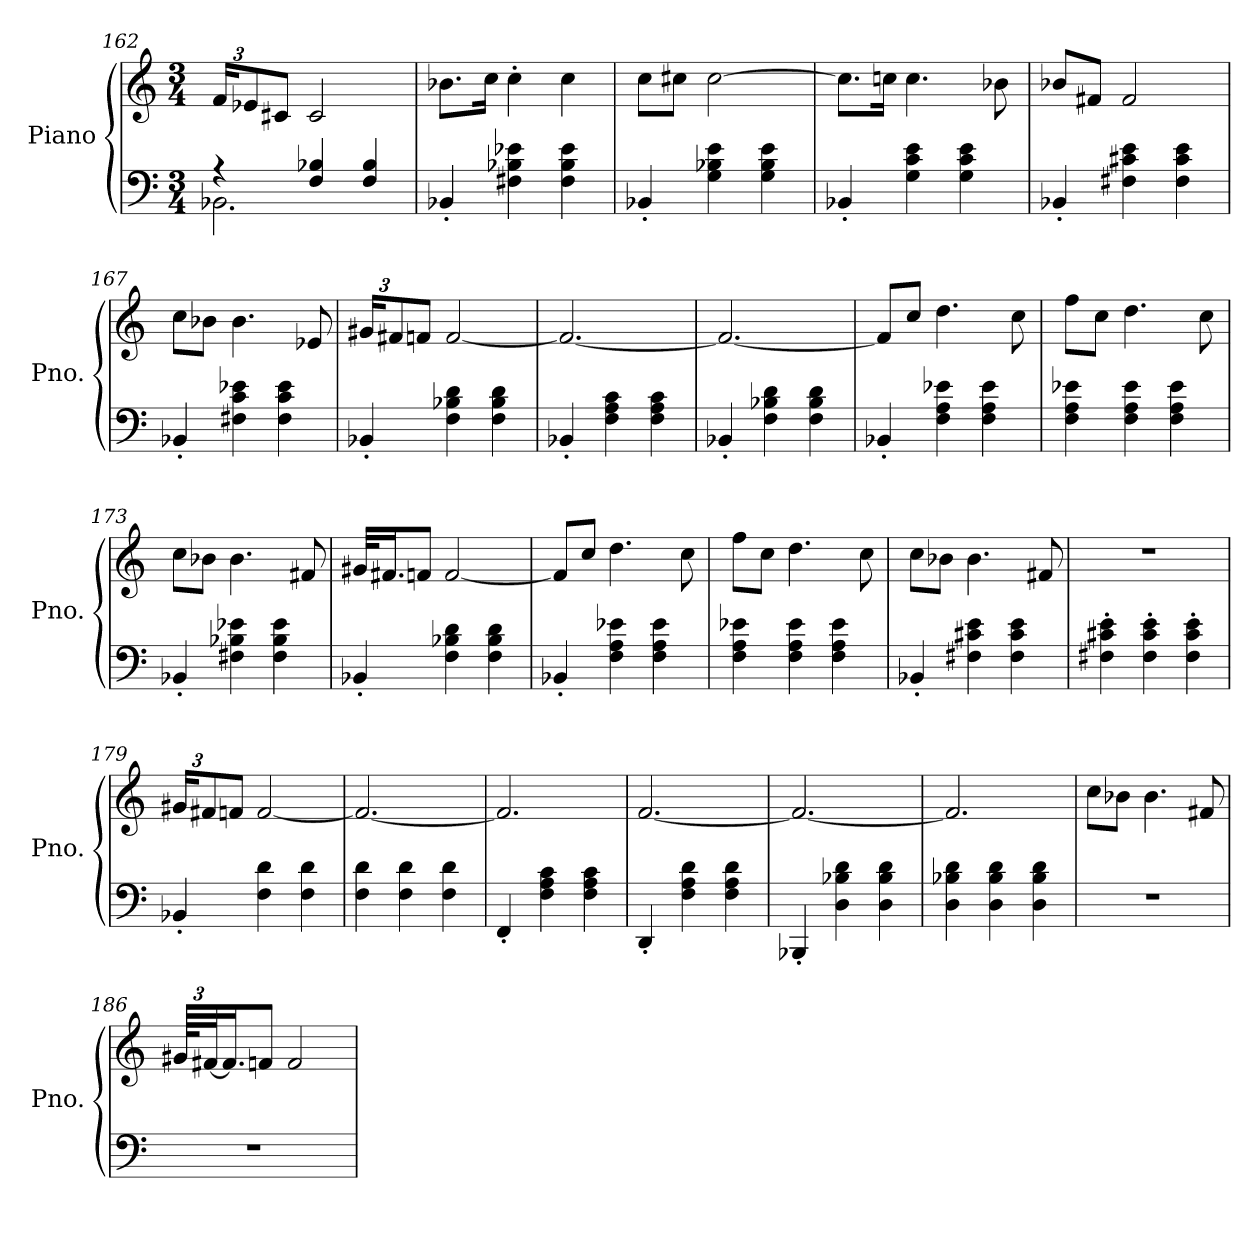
**kern	**kern
*part1	*part1
*staff2	*staff1
*I"Piano	*
*I'Pno.	*
*clefF4	*clefG2
*k[]	*k[]
*M3/4	*M3/4
=162	=162
*^	*
*	*	*Xbrackettup
4r	2.BB-X\	24f/KL
.	.	12e-X/
.	.	8c#X/J
4F/ 4B-X/	.	2c#/
4F/ 4B-/	.	.
*v	*v	*
=163	=163
4BB-X'/	8.b-X\L
.	16cc\Jk
4F#X\ 4B-X\ 4e-X\	4cc'\
4F#\ 4B-\ 4e-\	4cc\
!!LO:LB:g=z
=164	=164
4BB-X'/	8cc\L
.	8cc#X\J
4G\ 4B-X\ 4e\	[2cc#\
4G\ 4B-\ 4e\	.
=165	=165
4BB-X'/	8.cc#\L]
.	16ccn\Jk
4G\ 4c\ 4e\	4.cc\
4G\ 4c\ 4e\	.
.	8b-X\
=166	=166
4BB-X'/	8b-X/L
.	8f#X/J
4F#X\ 4c#X\ 4e\	2f#/
4F#\ 4c#\ 4e\	.
=167	=167
4BB-X'/	8cc\L
.	8b-X\J
4F#X\ 4c\ 4e-X\	4.b-\
4F#\ 4c\ 4e-\	.
*	*MM130
.	8e-X/
=168	=168
4BB-X'/	24g#X/KL
.	12f#X/
.	8fn/J
*	*MM126
4F\ 4B-X\ 4d\	[2f/
4F\ 4B-\ 4d\	.
=169	=169
*	*MM124
4BB-X'/	2.f/_
4F\ 4A\ 4c\	.
4F\ 4A\ 4c\	.
!!LO:LB:g=z
=170	=170
*	*MM122
4BB-X'/	2.f/_
4F\ 4B-X\ 4d\	.
4F\ 4B-\ 4d\	.
=171	=171
4BB-X'/	8f/L]
.	8cc/J
4F\ 4A\ 4e-X\	4.dd\
4F\ 4A\ 4e-\	.
.	8cc\
=172	=172
4F\ 4A\ 4e-X\	8ff\L
.	8cc\J
4F\ 4A\ 4e-\	4.dd\
4F\ 4A\ 4e-\	.
.	8cc\
=173	=173
4BB-X'/	8cc\L
.	8b-X\J
4F#X\ 4B-X\ 4e-X\	4.b-\
4F#\ 4B-\ 4e-\	.
.	8f#X/
=174	=174
4BB-X'/	32g#X/KLL
.	16.f#X/J
.	8fn/J
4F\ 4B-X\ 4d\	[2f/
4F\ 4B-\ 4d\	.
=175	=175
4BB-X'/	8f/L]
.	8cc/J
4F\ 4A\ 4e-X\	4.dd\
4F\ 4A\ 4e-\	.
.	8cc\
=176	=176
4F\ 4A\ 4e-X\	8ff\L
.	8cc\J
4F\ 4A\ 4e-\	4.dd\
4F\ 4A\ 4e-\	.
.	8cc\
!!LO:LB:g=z
=177	=177
4BB-X'/	8cc\L
.	8b-X\J
4F#X\ 4c#X\ 4e\	4.b-\
4F#\ 4c#\ 4e\	.
.	8f#X/
=178	=178
4F#X\' 4c#X\' 4e\'	2.r
4F#\' 4c#\' 4e\'	.
4F#\' 4c#\' 4e\'	.
=179	=179
4BB-X'/	24g#X/KL
.	12f#X/
.	8fn/J
*	*MM121
4F\ 4d\	[2f/
4F\ 4d\	.
=180	=180
*	*MM116
4F\ 4d\	2.f/_
4F\ 4d\	.
4F\ 4d\	.
=181	=181
*	*MM112
4FF'/	2.f/]
4F\ 4A\ 4c\	.
4F\ 4A\ 4c\	.
=182	=182
*	*MM108
4DD'/	[2.f/
4F\ 4A\ 4d\	.
4F\ 4A\ 4d\	.
=183	=183
*	*MM102
4BBB-X'/	2.f/_
4D\ 4B-X\ 4d\	.
4D\ 4B-\ 4d\	.
!!LO:PB:g=z
=184	=184
*	*MM98
4D\ 4B-X\ 4d\	2.f/]
4D\ 4B-\ 4d\	.
4D\ 4B-\ 4d\	.
=185	=185
*	*MM60
2.r	8cc\L
.	8b-X\J
.	4.b-\
.	8f#X/
=186	=186
*	*MM47
2.r	96g#X/KLLL
.	[48f#X/J
.	16.f#/J]
.	8fn/J
*	*MM33
.	2f/
=	=
*-	*-
